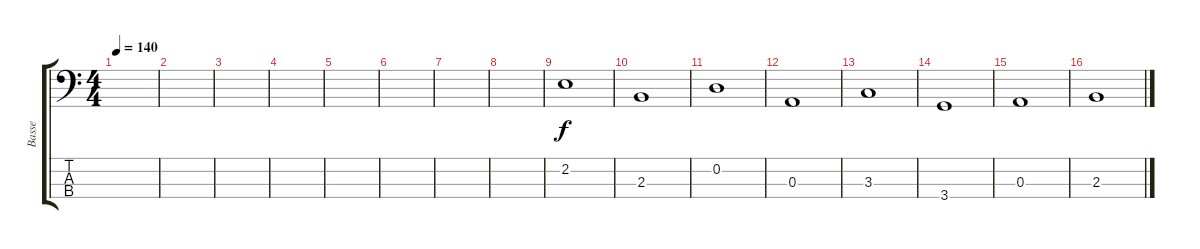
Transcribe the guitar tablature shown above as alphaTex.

\track ("Basse" "Basse") {instrument electricbassfinger}
\staff {score tabs}
\tuning (G2 D2 A1 E1) {hide}
\ts (4 4)
\tempo 140
\clef f4
\ks c
|
|
|
|
|
|
|
|
2.2.1 |
2.3.1 |
0.2.1 |
0.3.1 |
3.3.1 |
3.4.1 |
0.3.1 |
2.3.1
